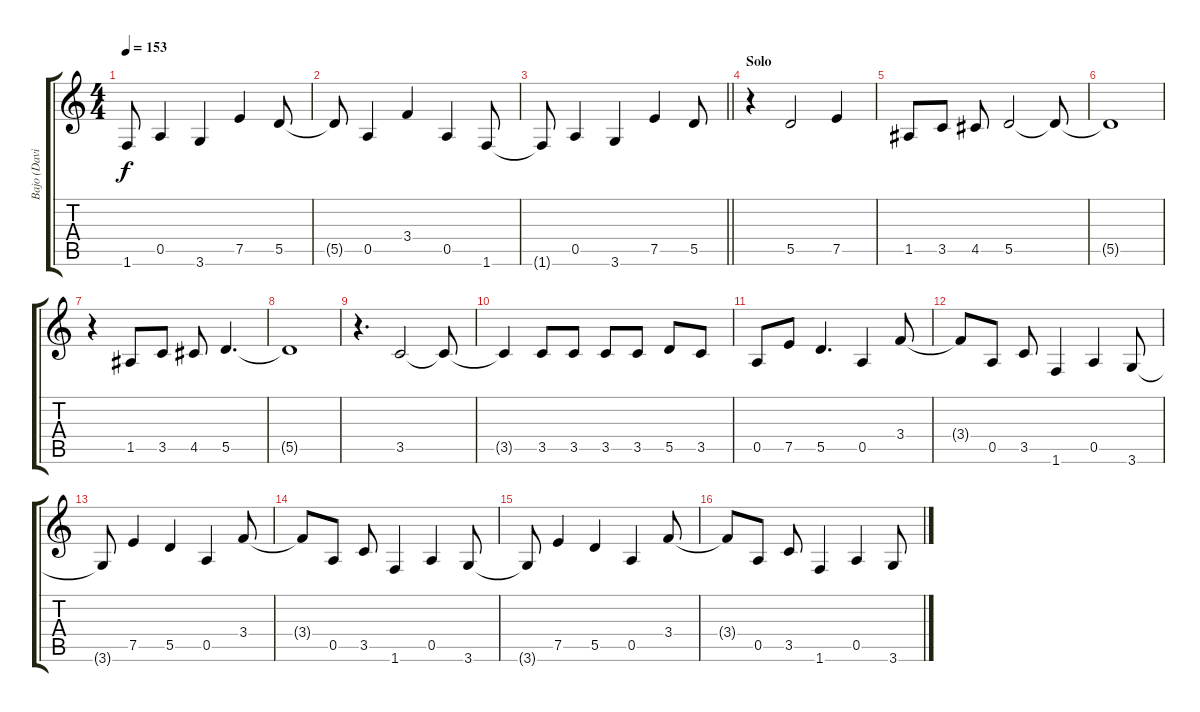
\track ("Bajo (David Summers)" "Bajo (Davi") {instrument electricbassfinger}
\staff {score tabs}
\tuning (E4 B3 G3 D3 A2 E2) {hide}
\ts (4 4)
\tempo 153
\clef g2
\ks c
1.6{t}.8{dy f} 0.5.4 3.6.4 7.5.4 5.5.8 |
5.5{t}.8 0.5.4 3.4.4 0.5.4 1.6.8 |
\barLineRight lightlight
1.6{t}.8 0.5.4 3.6.4 7.5.4 5.5.8 |
\section ("" "Solo")
r.4 5.5.2 7.5.4 |
1.5.8 3.5.8 4.5.8 5.5.2 5.5{t}.8 |
5.5{t}.1 |
r.4 1.5.8 3.5.8 4.5.8 5.5.4{d} |
5.5{t}.1 |
r.4{d} 3.5.2 3.5{t}.8 |
3.5{t}.4 3.5.8 3.5.8 3.5.8 3.5.8 5.5.8 3.5.8 |
0.5.8 7.5.8 5.5.4{d} 0.5.4 3.4.8 |
3.4{t}.8 0.5.8 3.5.8 1.6.4 0.5.4 3.6.8 |
3.6{t}.8 7.5.4 5.5.4 0.5.4 3.4.8 |
3.4{t}.8 0.5.8 3.5.8 1.6.4 0.5.4 3.6.8 |
3.6{t}.8 7.5.4 5.5.4 0.5.4 3.4.8 |
3.4{t}.8 0.5.8 3.5.8 1.6.4 0.5.4 3.6.8
